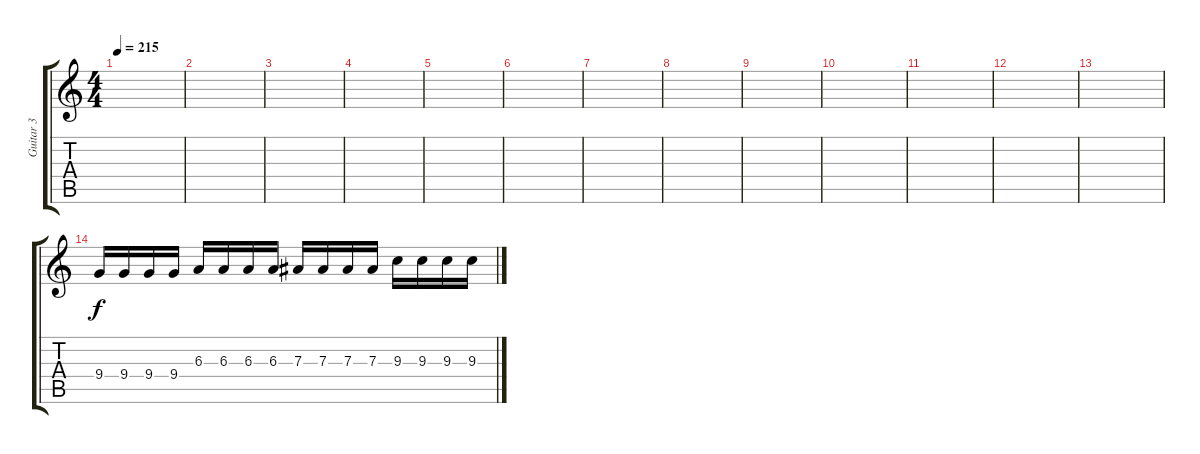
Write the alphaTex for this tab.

\track ("Guitar 3" "Guitar 3") {instrument distortionguitar}
\staff {score tabs}
\tuning (C4 G3 Eb3 Bb2 F2 C2) {hide}
\ts (4 4)
\tempo 215
\clef g2
\ks c
|
|
|
|
|
|
|
|
|
|
|
|
|
9.4.16 9.4.16 9.4.16 9.4.16 6.3.16 6.3.16 6.3.16 6.3.16 7.3.16 7.3.16 7.3.16 7.3.16 9.3.16 9.3.16 9.3.16 9.3.16
